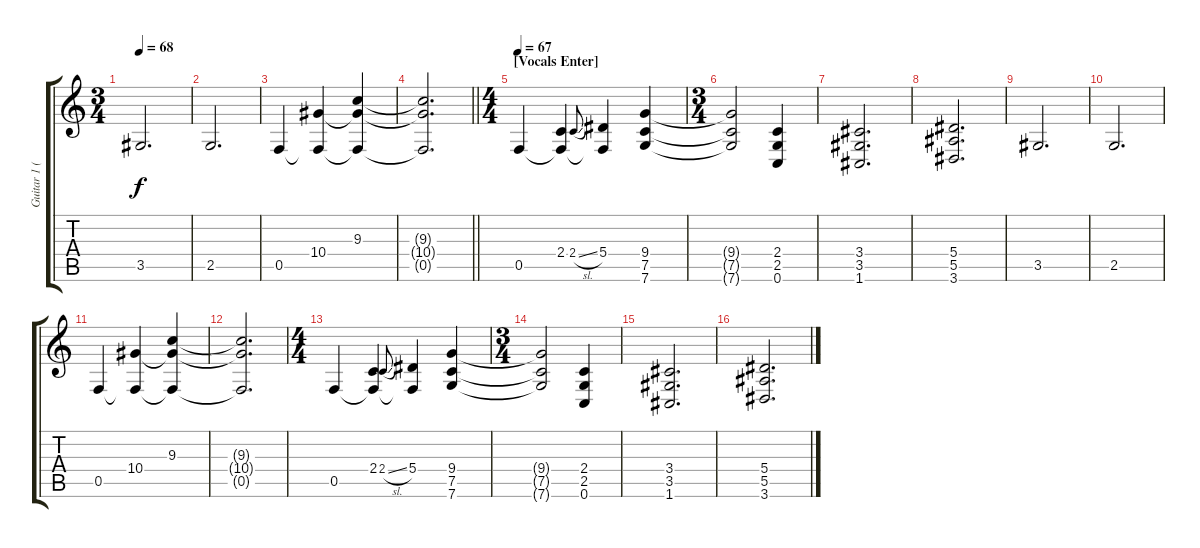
\track ("Guitar 1 (Distortion)" "Guitar 1 (") {instrument distortionguitar}
\staff {score tabs}
\tuning (C4 G3 Eb3 Bb2 F2 C2) {hide}
\ts (3 4)
\tempo 68
\clef g2
\ks c
3.5.2{d dy f} |
2.5.2{d} |
0.5.4 (10.4 0.5{t}).4 (9.3 10.4{t} 0.5{t}).4 |
\barLineRight lightlight
(9.3{t} 10.4{t} 0.5{t}).2{d} |
\ts (4 4)
\section ("" "[Vocals Enter]")
\tempo 67
0.5.4 (2.4 0.5{t}).4 2.4{sl}.8{gr onbeat} (5.4 0.5{t}).4 (9.4 7.5 7.6).4 |
\ts (3 4)
(9.4{t} 7.5{t} 7.6{t}).2 (2.4 2.5 0.6).4 |
(3.4 3.5 1.6).2{d} |
(5.4 5.5 3.6).2{d} |
3.5.2{d} |
2.5.2{d} |
0.5.4 (10.4 0.5{t}).4 (9.3 10.4{t} 0.5{t}).4 |
(9.3{t} 10.4{t} 0.5{t}).2{d} |
\ts (4 4)
0.5.4 (2.4 0.5{t}).4 2.4{sl}.8{gr onbeat} (5.4 0.5{t}).4 (9.4 7.5 7.6).4 |
\ts (3 4)
(9.4{t} 7.5{t} 7.6{t}).2 (2.4 2.5 0.6).4 |
(3.4 3.5 1.6).2{d} |
(5.4 5.5 3.6).2{d}
